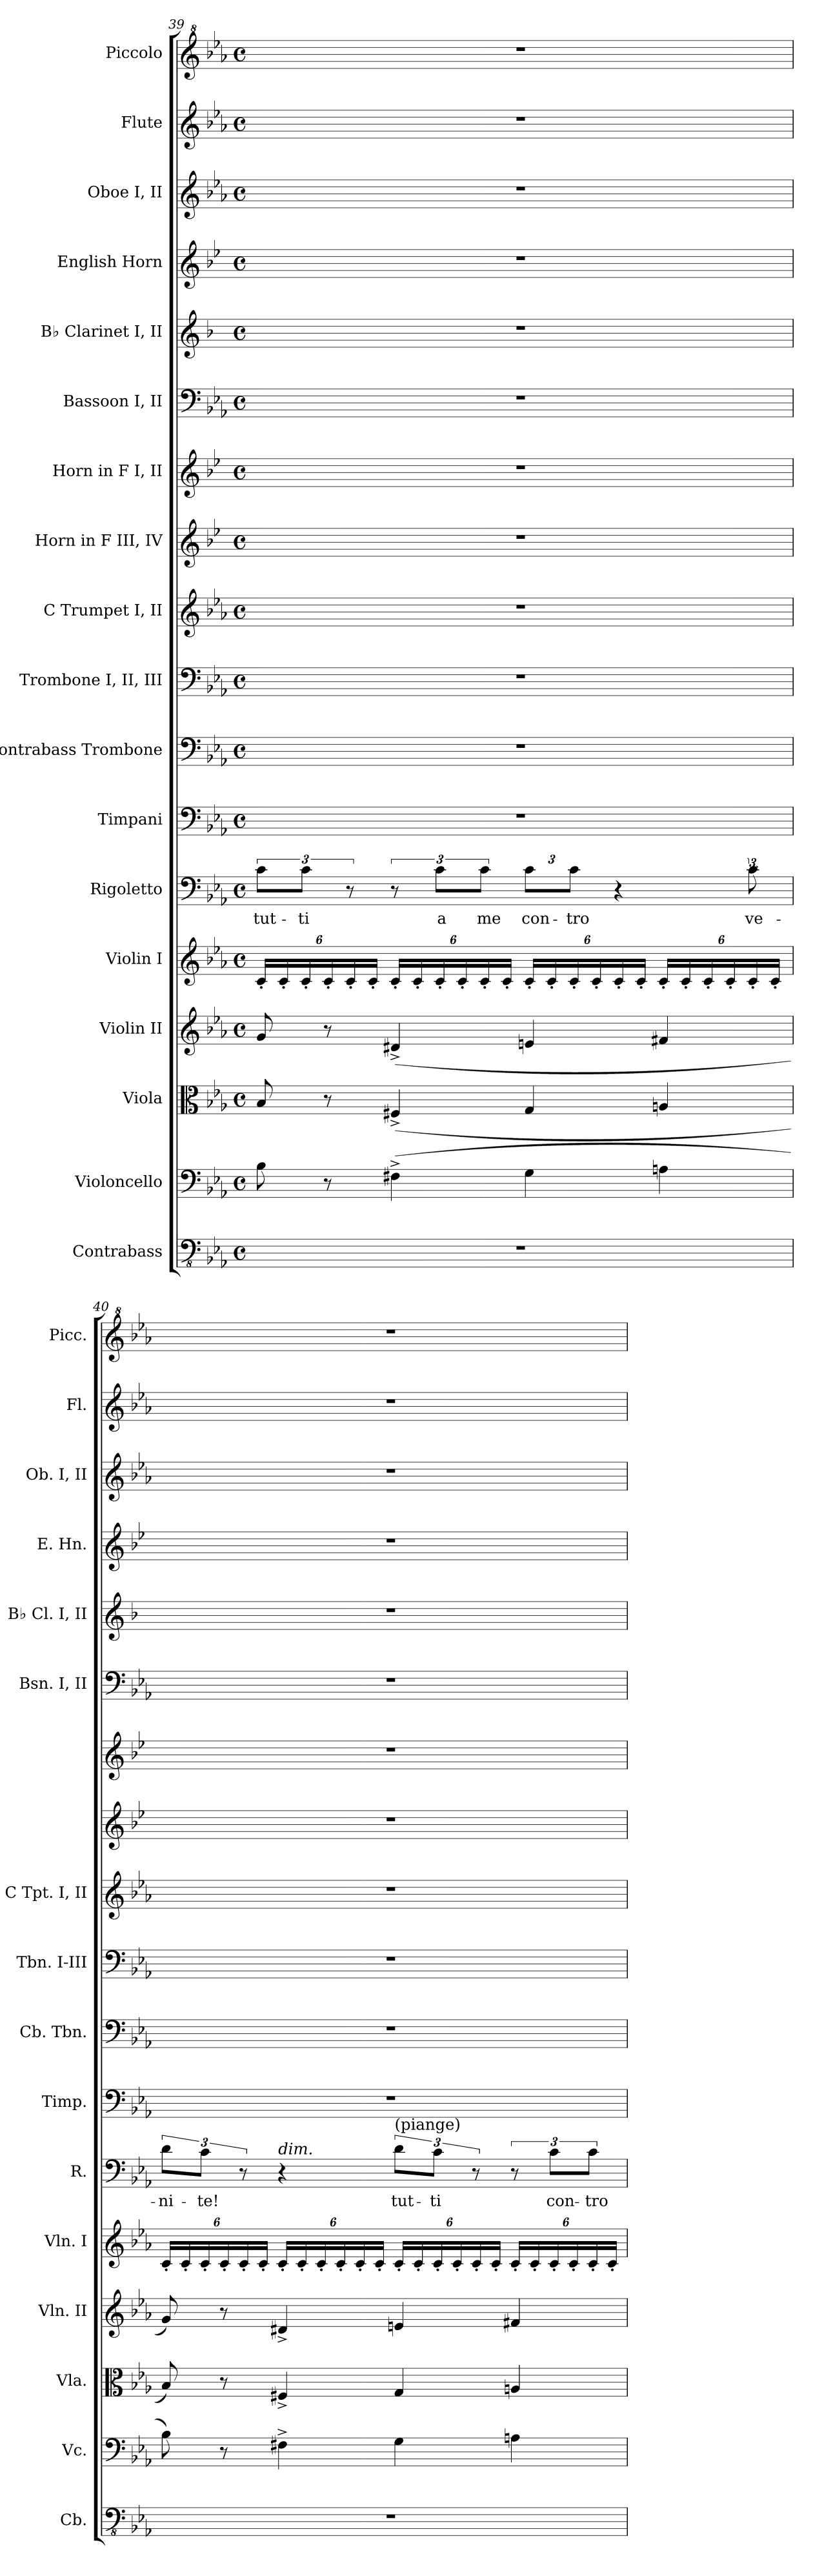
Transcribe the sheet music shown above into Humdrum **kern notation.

**kern	**kern	**kern	**kern	**kern	**kern	**text	**kern	**kern	**kern	**kern	**kern	**kern	**kern	**kern	**kern	**kern	**kern	**kern
*part18	*part17	*part16	*part15	*part14	*part13	*part13	*part12	*part11	*part10	*part9	*part8	*part7	*part6	*part5	*part4	*part3	*part2	*part1
*staff18	*staff17	*staff16	*staff15	*staff14	*staff13	*staff13	*staff12	*staff11	*staff10	*staff9	*staff8	*staff7	*staff6	*staff5	*staff4	*staff3	*staff2	*staff1
*I"Contrabass	*I"Violoncello	*I"Viola	*I"Violin II	*I"Violin I	*I"Rigoletto	*	*I"Timpani	*I"Contrabass  Trombone	*I"Trombone I, II, III	*I"C Trumpet I, II	*I"Horn in F III, IV	*I"Horn in F I, II	*I"Bassoon I, II	*I"B♭ Clarinet I, II	*I"English Horn	*I"Oboe I, II	*I"Flute	*I"Piccolo
*I'Cb.	*I'Vc.	*I'Vla.	*I'Vln. II	*I'Vln. I	*I'R.	*	*I'Timp.	*I'Cb.  Tbn.	*I'Tbn. I-III	*I'C Tpt. I, II	*	*	*I'Bsn. I, II	*I'B♭ Cl. I, II	*I'E. Hn.	*I'Ob. I, II	*I'Fl.	*I'Picc.
!!LO:LB:g=z
*clefFv4	*clefF4	*clefC3	*clefG2	*clefG2	*clefF4	*	*clefF4	*clefF4	*clefF4	*clefG2	*clefG2	*clefG2	*clefF4	*clefG2	*clefG2	*clefG2	*clefG2	*clefG^2
*	*	*	*	*	*	*	*	*	*	*	*ITrd4c7	*ITrd4c7	*	*ITrd1c2	*ITrd4c7	*	*	*ITrd-7c-12
*k[b-e-a-]	*k[b-e-a-]	*k[b-e-a-]	*k[b-e-a-]	*k[b-e-a-]	*k[b-e-a-]	*	*k[b-e-a-]	*k[b-e-a-]	*k[b-e-a-]	*k[b-e-a-]	*k[b-e-a-]	*k[b-e-a-]	*k[b-e-a-]	*k[b-e-a-]	*k[b-e-a-]	*k[b-e-a-]	*k[b-e-a-]	*k[b-e-a-]
*M4/4	*M4/4	*M4/4	*M4/4	*M4/4	*M4/4	*	*M4/4	*M4/4	*M4/4	*M4/4	*M4/4	*M4/4	*M4/4	*M4/4	*M4/4	*M4/4	*M4/4	*M4/4
*met(c)	*met(c)	*met(c)	*met(c)	*met(c)	*met(c)	*	*met(c)	*met(c)	*met(c)	*met(c)	*met(c)	*met(c)	*met(c)	*met(c)	*met(c)	*met(c)	*met(c)	*met(c)
*	*	*	*	*Xbrackettup	*	*	*	*	*	*	*	*	*	*	*	*	*	*
=39	=39	=39	=39	=39	=39	=39	=39	=39	=39	=39	=39	=39	=39	=39	=39	=39	=39	=39
1r	8B-\	8B-/	8g/	24c'/LL	12c\L	tut-	1r	1r	1r	1r	1r	1r	1r	1r	1r	1r	1r	1r
.	.	.	.	24c'/	.	.	.	.	.	.	.	.	.	.	.	.	.	.
.	.	.	.	24c'/	12c\J	-ti	.	.	.	.	.	.	.	.	.	.	.	.
.	8r	8r	8r	24c'/	.	.	.	.	.	.	.	.	.	.	.	.	.	.
.	.	.	.	24c'/	12r	.	.	.	.	.	.	.	.	.	.	.	.	.
.	.	.	.	24c'/JJ	.	.	.	.	.	.	.	.	.	.	.	.	.	.
.	(4F#X^\	(4F#X^/	(4d#X^/	24c'/LL	12r	.	.	.	.	.	.	.	.	.	.	.	.	.
.	.	.	.	24c'/	.	.	.	.	.	.	.	.	.	.	.	.	.	.
.	.	.	.	24c'/	12c\L	a	.	.	.	.	.	.	.	.	.	.	.	.
.	.	.	.	24c'/	.	.	.	.	.	.	.	.	.	.	.	.	.	.
.	.	.	.	24c'/	12c\J	me	.	.	.	.	.	.	.	.	.	.	.	.
.	.	.	.	24c'/JJ	.	.	.	.	.	.	.	.	.	.	.	.	.	.
.	4G\	4G/	4en/	24c'/LL	12c\L	con-	.	.	.	.	.	.	.	.	.	.	.	.
.	.	.	.	24c'/	.	.	.	.	.	.	.	.	.	.	.	.	.	.
.	.	.	.	24c'/	12c\J	-tro	.	.	.	.	.	.	.	.	.	.	.	.
.	.	.	.	24c'/	.	.	.	.	.	.	.	.	.	.	.	.	.	.
.	.	.	.	24c'/	4r	.	.	.	.	.	.	.	.	.	.	.	.	.
.	.	.	.	24c'/JJ	.	.	.	.	.	.	.	.	.	.	.	.	.	.
.	4An\	4An/	4f#X/	24c'/LL	.	.	.	.	.	.	.	.	.	.	.	.	.	.
.	.	.	.	24c'/	.	.	.	.	.	.	.	.	.	.	.	.	.	.
.	.	.	.	24c'/	.	.	.	.	.	.	.	.	.	.	.	.	.	.
.	.	.	.	24c'/	.	.	.	.	.	.	.	.	.	.	.	.	.	.
.	.	.	.	24c'/	12c\	ve-	.	.	.	.	.	.	.	.	.	.	.	.
.	.	.	.	24c'/JJ	.	.	.	.	.	.	.	.	.	.	.	.	.	.
!!LO:PB:g=z
=40	=40	=40	=40	=40	=40	=40	=40	=40	=40	=40	=40	=40	=40	=40	=40	=40	=40	=40
1r	8B-\)	8B-/)	8g/)	24c'/LL	12d\L	-ni-	1r	1r	1r	1r	1r	1r	1r	1r	1r	1r	1r	1r
.	.	.	.	24c'/	.	.	.	.	.	.	.	.	.	.	.	.	.	.
.	.	.	.	24c'/	12c\J	-te!	.	.	.	.	.	.	.	.	.	.	.	.
.	8r	8r	8r	24c'/	.	.	.	.	.	.	.	.	.	.	.	.	.	.
.	.	.	.	24c'/	12r	.	.	.	.	.	.	.	.	.	.	.	.	.
.	.	.	.	24c'/JJ	.	.	.	.	.	.	.	.	.	.	.	.	.	.
!	!	!	!	!	!LO:TX:a:i:t=dim.	!	!	!	!	!	!	!	!	!	!	!	!	!
.	4F#X^\	4F#X^/	4d#X^/	24c'/LL	4r	.	.	.	.	.	.	.	.	.	.	.	.	.
.	.	.	.	24c'/	.	.	.	.	.	.	.	.	.	.	.	.	.	.
.	.	.	.	24c'/	.	.	.	.	.	.	.	.	.	.	.	.	.	.
.	.	.	.	24c'/	.	.	.	.	.	.	.	.	.	.	.	.	.	.
.	.	.	.	24c'/	.	.	.	.	.	.	.	.	.	.	.	.	.	.
.	.	.	.	24c'/JJ	.	.	.	.	.	.	.	.	.	.	.	.	.	.
!	!	!	!	!	!LO:TX:a:t=(piange)	!	!	!	!	!	!	!	!	!	!	!	!	!
.	4G\	4G/	4en/	24c'/LL	12d\L	tut-	.	.	.	.	.	.	.	.	.	.	.	.
.	.	.	.	24c'/	.	.	.	.	.	.	.	.	.	.	.	.	.	.
.	.	.	.	24c'/	12c\J	-ti	.	.	.	.	.	.	.	.	.	.	.	.
.	.	.	.	24c'/	.	.	.	.	.	.	.	.	.	.	.	.	.	.
.	.	.	.	24c'/	12r	.	.	.	.	.	.	.	.	.	.	.	.	.
.	.	.	.	24c'/JJ	.	.	.	.	.	.	.	.	.	.	.	.	.	.
.	4An\	4An/	4f#X/	24c'/LL	12r	.	.	.	.	.	.	.	.	.	.	.	.	.
.	.	.	.	24c'/	.	.	.	.	.	.	.	.	.	.	.	.	.	.
.	.	.	.	24c'/	12c\L	con-	.	.	.	.	.	.	.	.	.	.	.	.
.	.	.	.	24c'/	.	.	.	.	.	.	.	.	.	.	.	.	.	.
.	.	.	.	24c'/	12c\J	-tro	.	.	.	.	.	.	.	.	.	.	.	.
.	.	.	.	24c'/JJ	.	.	.	.	.	.	.	.	.	.	.	.	.	.
=	=	=	=	=	=	=	=	=	=	=	=	=	=	=	=	=	=	=
*-	*-	*-	*-	*-	*-	*-	*-	*-	*-	*-	*-	*-	*-	*-	*-	*-	*-	*-
